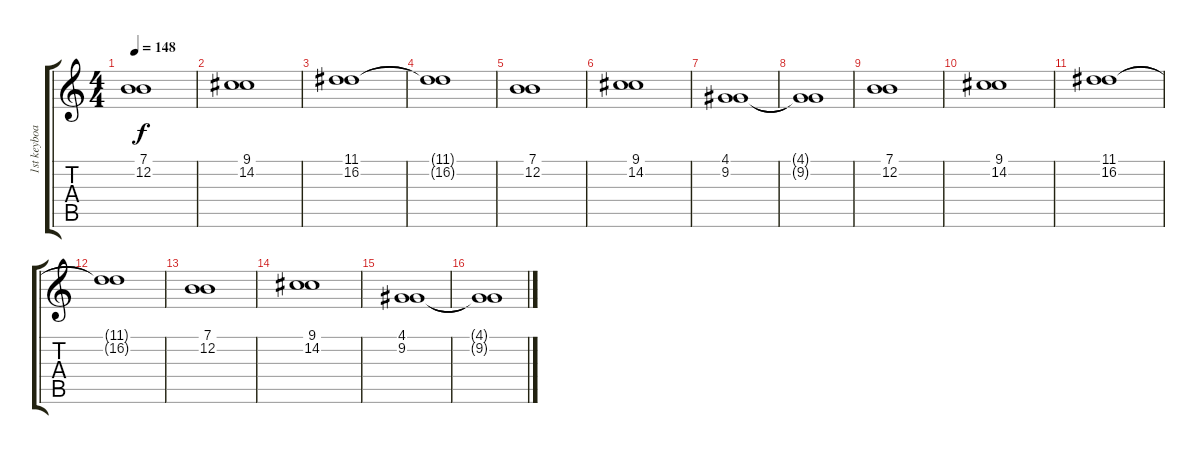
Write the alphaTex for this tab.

\track ("1st keyboard" "1st keyboa") {instrument synthstrings1}
\staff {score tabs}
\tuning (E4 B3 G3 D3 A2 E2) {hide}
\ts (4 4)
\tempo 148
\clef g2
\ks c
(7.1 12.2).1{dy f} |
(9.1 14.2).1 |
(11.1 16.2).1 |
(11.1{t} 16.2{t}).1 |
(7.1 12.2).1 |
(9.1 14.2).1 |
(4.1 9.2).1 |
(4.1{t} 9.2{t}).1 |
(7.1 12.2).1 |
(9.1 14.2).1 |
(11.1 16.2).1 |
(11.1{t} 16.2{t}).1 |
(7.1 12.2).1 |
(9.1 14.2).1 |
(4.1 9.2).1 |
(4.1{t} 9.2{t}).1
